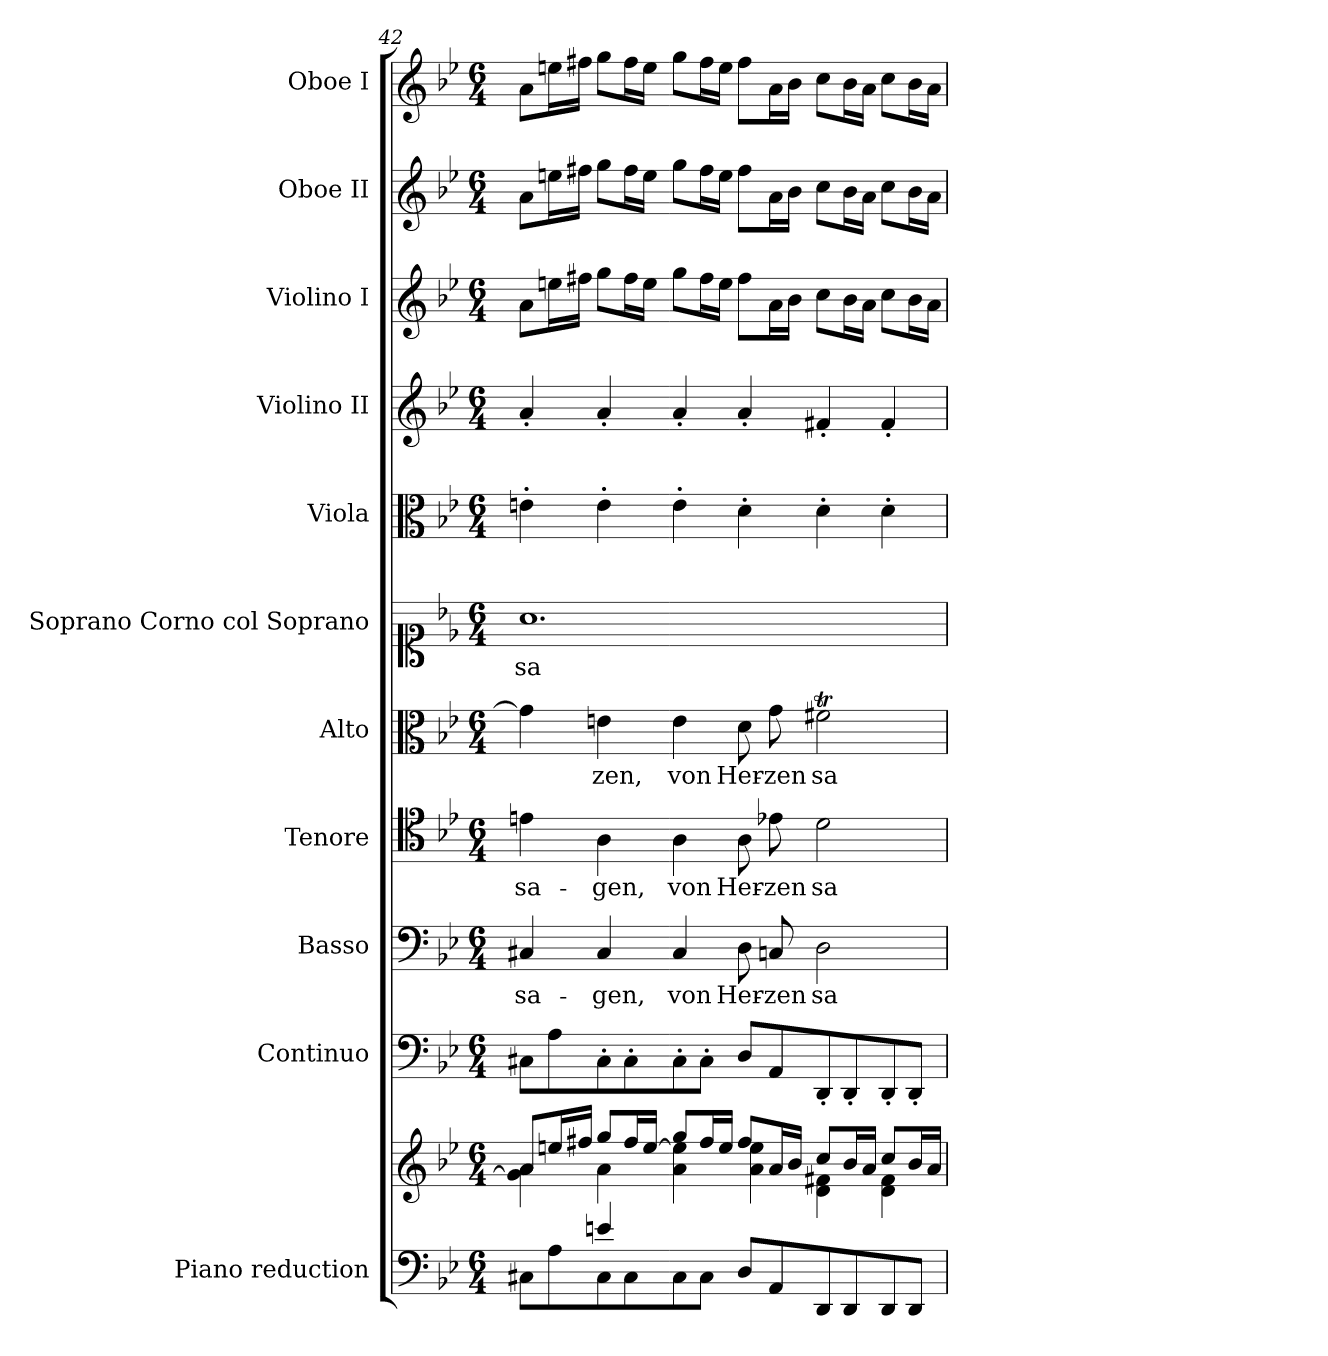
**kern	**kern	**kern	**kern	**text	**kern	**text	**kern	**text	**kern	**text	**kern	**kern	**kern	**kern	**kern
*part11	*part11	*part10	*part9	*part9	*part8	*part8	*part7	*part7	*part6	*part6	*part5	*part4	*part3	*part2	*part1
*staff12	*staff11	*staff10	*staff9	*staff9	*staff8	*staff8	*staff7	*staff7	*staff6	*staff6	*staff5	*staff4	*staff3	*staff2	*staff1
*I"Piano reduction	*	*I"Continuo	*I"Basso	*	*I"Tenore	*	*I"Alto	*	*I"Soprano Corno col Soprano	*	*I"Viola	*I"Violino II	*I"Violino I	*I"Oboe II	*I"Oboe I
*I'Pno	*	*	*	*	*	*	*	*	*	*	*I'Vla	*I'Vln	*I'Vln	*I'Ob	*I'Ob
*clefF4	*clefG2	*clefF4	*clefF4	*	*clefC4	*	*clefC3	*	*clefC1	*	*clefC3	*clefG2	*clefG2	*clefG2	*clefG2
*k[b-e-]	*k[b-e-]	*k[b-e-]	*k[b-e-]	*	*k[b-e-]	*	*k[b-e-]	*	*k[b-e-]	*	*k[b-e-]	*k[b-e-]	*k[b-e-]	*k[b-e-]	*k[b-e-]
*M6/4	*M6/4	*M6/4	*M6/4	*	*M6/4	*	*M6/4	*	*M6/4	*	*M6/4	*M6/4	*M6/4	*M6/4	*M6/4
=42	=42	=42	=42	=42	=42	=42	=42	=42	=42	=42	=42	=42	=42	=42	=42
*^	*^	*	*	*	*	*	*	*	*	*	*	*	*	*	*
!	!	!	!	!	!	!LO:LY:b	!	!LO:LY:b	!	!	!	!LO:LY:b	!	!	!	!	!
4ryy	8C#X\L	8a/L	4g\] 4a\	8C#X\L	4C#X/	sa-	4en\	sa-	4g\]	.	1.a	sa-	4en'\	4a'/	8a\L	8a\L	8a\L
.	8A\	16een/L	.	8A\	.	.	.	.	.	.	.	.	.	.	16een\L	16een\L	16een\L
.	.	16ff#X/JJ	.	.	.	.	.	.	.	.	.	.	.	.	16ff#X\JJ	16ff#X\JJ	16ff#X\JJ
!	!	!	!	!	!	!LO:LY:b	!	!LO:LY:b	!	!LO:LY:b	!	!	!	!	!	!	!
4en/	8C#\	8gg/L	4a\	8C#'\	4C#/	-gen,	4A\	-gen,	4en\	-zen,	.	.	4e'\	4a'/	8gg\L	8gg\L	8gg\L
.	8C#\	16ff#/L	.	8C#'\	.	.	.	.	.	.	.	.	.	.	16ff#\L	16ff#\L	16ff#\L
.	.	[<16ee/JJ	.	.	.	.	.	.	.	.	.	.	.	.	16ee\JJ	16ee\JJ	16ee\JJ
!	!	!	!	!	!	!LO:LY:b	!	!LO:LY:b	!	!LO:LY:b	!	!	!	!	!	!	!
4ryy	8C#\	8gg/L	4a\ 4ee\]	8C#'\	4C#/	von	4A\	von	4e\	von	.	.	4e'\	4a'/	8gg\L	8gg\L	8gg\L
.	8C#\J	16ff#/L	.	8C#'\J	.	.	.	.	.	.	.	.	.	.	16ff#\L	16ff#\L	16ff#\L
.	.	16ee/JJ	.	.	.	.	.	.	.	.	.	.	.	.	16ee\JJ	16ee\JJ	16ee\JJ
!	!	!	!	!	!	!LO:LY:b	!	!LO:LY:b	!	!LO:LY:b	!	!	!	!	!	!	!
2.ryy	8D/L	8ff#/L	4a\ 4ee\	8D/L	8D\	Her-	8A\	Her-	8d\	Her-	.	.	4d'\	4a'/	8ff#\L	8ff#\L	8ff#\L
!	!	!	!	!	!	!LO:LY:b	!	!LO:LY:b	!	!LO:LY:b	!	!	!	!	!	!	!
.	8AA/	16a/L	.	8AA/	8Cn/	-zen	8e-X\	-zen	8g\	-zen	.	.	.	.	16a\L	16a\L	16a\L
.	.	16b-/JJ	.	.	.	.	.	.	.	.	.	.	.	.	16b-\JJ	16b-\JJ	16b-\JJ
!	!	!	!	!	!	!LO:LY:b	!	!LO:LY:b	!	!LO:LY:b	!	!	!	!	!	!	!
.	8DD/	8cc/L	4d\ 4f#X\	8DD'/	2D\	sa-	2d\	sa-	2f#Xt\	sa-	.	.	4d'\	4f#X'/	8cc\L	8cc\L	8cc\L
.	8DD/	16b-/L	.	8DD'/	.	.	.	.	.	.	.	.	.	.	16b-\L	16b-\L	16b-\L
.	.	16a/JJ	.	.	.	.	.	.	.	.	.	.	.	.	16a\JJ	16a\JJ	16a\JJ
.	8DD/	8cc/L	4d\ 4f#\	8DD'/	.	.	.	.	.	.	.	.	4d'\	4f#'/	8cc\L	8cc\L	8cc\L
.	8DD/J	16b-/L	.	8DD'/J	.	.	.	.	.	.	.	.	.	.	16b-\L	16b-\L	16b-\L
.	.	16a/JJ	.	.	.	.	.	.	.	.	.	.	.	.	16a\JJ	16a\JJ	16a\JJ
*v	*v	*	*	*	*	*	*	*	*	*	*	*	*	*	*	*	*
*	*v	*v	*	*	*	*	*	*	*	*	*	*	*	*	*	*
=	=	=	=	=	=	=	=	=	=	=	=	=	=	=	=
*-	*-	*-	*-	*-	*-	*-	*-	*-	*-	*-	*-	*-	*-	*-	*-
